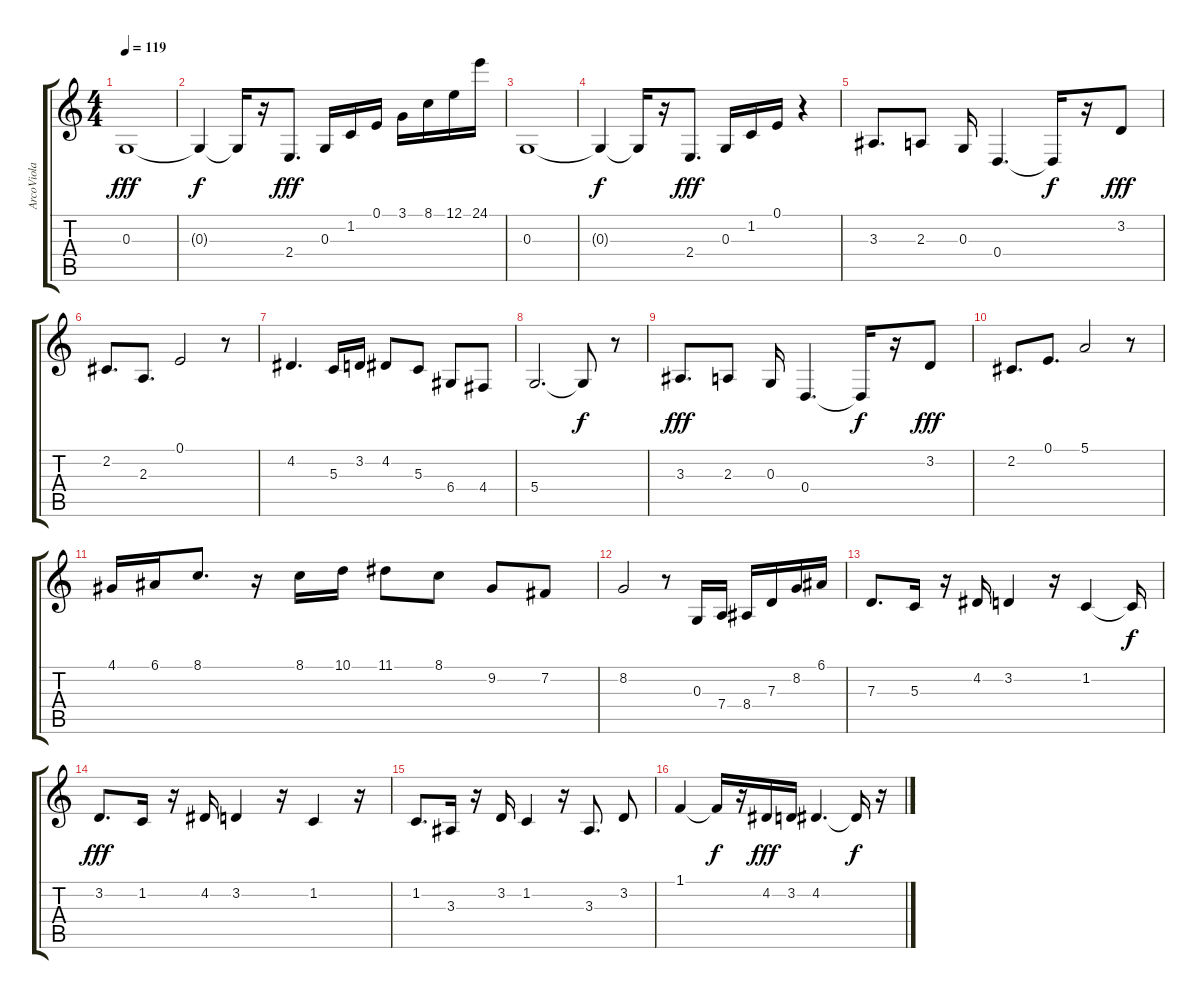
\track ("ArcoViola                       " "ArcoViola ") {instrument synthstrings2}
\staff {score tabs}
\tuning (E4 B3 G3 D3 A2 E2) {hide}
\ts (4 4)
\tempo 119
\clef g2
\ks c
0.3.1{dy fff} |
0.3{t}.4{dy f} 0.3{t}.16 r.16 2.4.8{d dy fff} 0.3.16 1.2.16 0.1.16 3.1.16 8.1.16 12.1.16 24.1.16 |
0.3.1 |
0.3{t}.4{dy f} 0.3{t}.16 r.16 2.4.8{d dy fff} 0.3.16 1.2.16 0.1.16 r.4 |
3.3.8{d} 2.3.8 0.3.16 0.4.4{d} 0.4{t}.16{dy f} r.16 3.2.8{dy fff} |
2.2.8{d} 2.3.8{d} 0.1.2 r.8 |
4.2.4{d} 5.3.16 3.2.16 4.2.8 5.3.8 6.4.8 4.4.8 |
5.4.2{d} 5.4{t}.8{dy f} r.8 |
3.3.8{d dy fff} 2.3.8 0.3.16 0.4.4{d} 0.4{t}.16{dy f} r.16 3.2.8{dy fff} |
2.2.8{d} 0.1.8{d} 5.1.2 r.8 |
4.1.16 6.1.16 8.1.8{d} r.16 8.1.16 10.1.16 11.1.8 8.1.8 9.2.8 7.2.8 |
8.2.2 r.8 0.3.16 7.4.16 8.4.16 7.3.16 8.2.16 6.1.16 |
7.3.8{d} 5.3.16 r.16 4.2.16 3.2.4 r.16 1.2.4 1.2{t}.16{dy f} |
3.2.8{d dy fff} 1.2.16 r.16 4.2.16 3.2.4 r.16 1.2.4 r.16 |
1.2.8{d} 3.3.16 r.16 3.2.16 1.2.4 r.16 3.3.8{d} 3.2.8 |
1.1.4 1.1{t}.16{dy f} r.16 4.2.16{dy fff} 3.2.16 4.2.4{d} 4.2{t}.16{dy f} r.16
